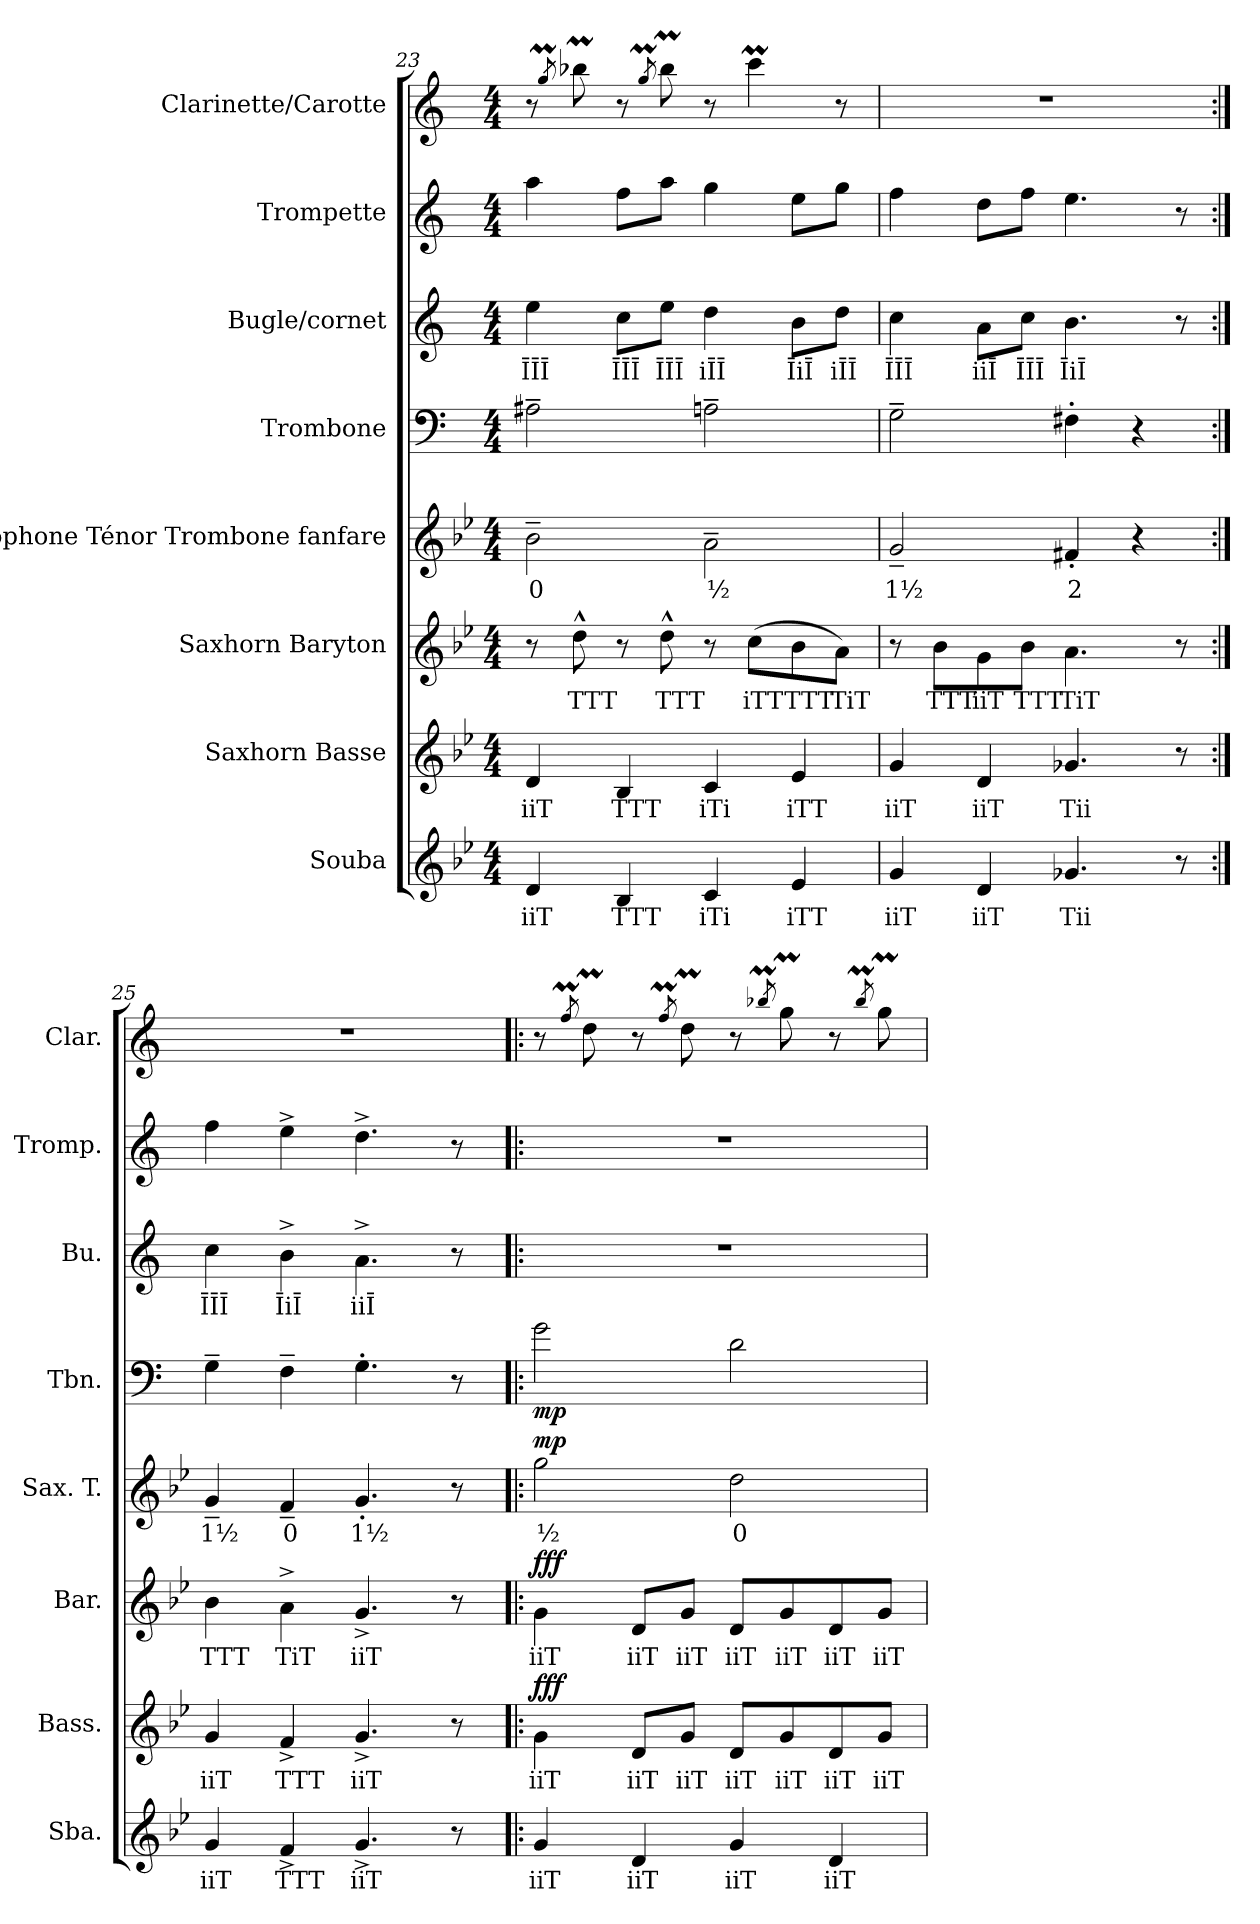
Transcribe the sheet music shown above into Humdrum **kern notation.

**kern	**text	**kern	**text	**dynam	**kern	**text	**dynam	**kern	**text	**dynam	**kern	**dynam	**kern	**text	**kern	**kern
*part8	*part8	*part7	*part7	*part7	*part6	*part6	*part6	*part5	*part5	*part5	*part4	*part4	*part3	*part3	*part2	*part1
*staff8	*staff8	*staff7	*staff7	*staff7	*staff6	*staff6	*staff6	*staff5	*staff5	*staff5	*staff4	*staff4	*staff3	*staff3	*staff2	*staff1
*I"Souba	*	*I"Saxhorn Basse	*	*	*I"Saxhorn Baryton	*	*	*I"Saxophone Ténor Trombone fanfare	*	*	*I"Trombone	*	*I"Bugle/cornet	*	*I"Trompette	*I"Clarinette/Carotte
*I'Sba.	*	*I'Bass.	*	*	*I'Bar.	*	*	*I'Sax. T.	*	*	*I'Tbn.	*	*I'Bu.	*	*I'Tromp.	*I'Clar.
!!LO:PB:g=z
*clefG2	*	*clefG2	*	*	*clefG2	*	*	*clefG2	*	*	*clefF4	*	*clefG2	*	*clefG2	*clefG2
*ITrd15c26	*	*ITrd8c14	*	*	*ITrd8c14	*	*	*ITrd8c14	*	*	*	*	*ITrd1c2	*	*ITrd1c2	*ITrd1c2
*k[b-e-]	*	*k[b-e-]	*	*	*k[b-e-]	*	*	*k[b-e-]	*	*	*k[]	*	*k[b-e-]	*	*k[b-e-]	*k[b-e-]
*M4/4	*	*M4/4	*	*	*M4/4	*	*	*M4/4	*	*	*M4/4	*	*M4/4	*	*M4/4	*M4/4
=23	=23	=23	=23	=23	=23	=23	=23	=23	=23	=23	=23	=23	=23	=23	=23	=23
!	!LO:LY:b	!	!LO:LY:b	!	!	!	!	!	!LO:LY:b	!	!	!	!	!LO:LY:b	!	!
4DD/	iiT	4D/	iiT	.	8r	.	.	2B-~\	0	.	2A#X~\	.	4dd\	ĪĪĪ	4gg\	8r
.	.	.	.	.	.	.	.	.	.	.	.	.	.	.	.	8qffM/
!	!	!	!	!	!	!LO:LY:b	!	!	!	!	!	!	!	!	!	!
.	.	.	.	.	8d^^\	TTT	.	.	.	.	.	.	.	.	.	8aa-XM\
!	!LO:LY:b	!	!LO:LY:b	!	!	!	!	!	!	!	!	!	!	!LO:LY:b	!	!
4BBB-/	TTT	4BB-/	TTT	.	8r	.	.	.	.	.	.	.	8b-\L	ĪĪĪ	8ee-\L	8r
.	.	.	.	.	.	.	.	.	.	.	.	.	.	.	.	8qffM/
!	!	!	!	!	!	!LO:LY:b	!	!	!	!	!	!	!	!LO:LY:b	!	!
.	.	.	.	.	8d^^\	TTT	.	.	.	.	.	.	8dd\J	ĪĪĪ	8gg\J	8aa-M\
!	!LO:LY:b	!	!LO:LY:b	!	!	!	!	!	!LO:LY:b	!	!	!	!	!LO:LY:b	!	!
4CC/	iTi	4C/	iTi	.	8r	.	.	2A~\	½	.	2An~\	.	4cc\	iĪĪ	4ff\	8r
!	!	!	!	!	!	!LO:LY:b	!	!	!	!	!	!	!	!	!	!
.	.	.	.	.	(>8c\L	iTT	.	.	.	.	.	.	.	.	.	4bb-M\
!	!LO:LY:b	!	!LO:LY:b	!	!	!LO:LY:b	!	!	!	!	!	!	!	!LO:LY:b	!	!
4EE-/	iTT	4E-/	iTT	.	8B-\	TTT	.	.	.	.	.	.	8a\L	ĪiĪ	8dd\L	.
!	!	!	!	!	!	!LO:LY:b	!	!	!	!	!	!	!	!LO:LY:b	!	!
.	.	.	.	.	8A\J)	TiT	.	.	.	.	.	.	8cc\J	iĪĪ	8ff\J	8r
=24	=24	=24	=24	=24	=24	=24	=24	=24	=24	=24	=24	=24	=24	=24	=24	=24
!	!LO:LY:b	!	!LO:LY:b	!	!	!	!	!	!LO:LY:b	!	!	!	!	!LO:LY:b	!	!
4GG/	iiT	4G/	iiT	.	8r	.	.	2G~/	1½	.	2G~\	.	4b-\	ĪĪĪ	4ee-\	1r
!	!	!	!	!	!	!LO:LY:b	!	!	!	!	!	!	!	!	!	!
.	.	.	.	.	8B-\L	TTT	.	.	.	.	.	.	.	.	.	.
!	!LO:LY:b	!	!LO:LY:b	!	!	!LO:LY:b	!	!	!	!	!	!	!	!LO:LY:b	!	!
4DD/	iiT	4D/	iiT	.	8G\	iiT	.	.	.	.	.	.	8g\L	iiĪ	8cc\L	.
!	!	!	!	!	!	!LO:LY:b	!	!	!	!	!	!	!	!LO:LY:b	!	!
.	.	.	.	.	8B-\J	TTT	.	.	.	.	.	.	8b-\J	ĪĪĪ	8ee-\J	.
!	!LO:LY:b	!	!LO:LY:b	!	!	!LO:LY:b	!	!	!LO:LY:b	!	!	!	!	!LO:LY:b	!	!
4.GG-X/	Tii	4.G-X/	Tii	.	4.A\	TiT	.	4F#X'/	2	.	4F#X'\	.	4.a\	ĪiĪ	4.dd\	.
.	.	.	.	.	.	.	.	4r	.	.	4r	.	.	.	.	.
8r	.	8r	.	.	8r	.	.	.	.	.	.	.	8r	.	8r	.
=25:|!	=25:|!	=25:|!	=25:|!	=25:|!	=25:|!	=25:|!	=25:|!	=25:|!	=25:|!	=25:|!	=25:|!	=25:|!	=25:|!	=25:|!	=25:|!	=25:|!
!	!LO:LY:b	!	!LO:LY:b	!	!	!LO:LY:b	!	!	!LO:LY:b	!	!	!	!	!LO:LY:b	!	!
4GG/	iiT	4G/	iiT	.	4B-\	TTT	.	4G~/	1½	.	4G~\	.	4b-\	ĪĪĪ	4ee-\	1r
!	!LO:LY:b	!	!LO:LY:b	!	!	!LO:LY:b	!	!	!LO:LY:b	!	!	!	!	!LO:LY:b	!	!
4FF^/	TTT	4F^/	TTT	.	4A^\	TiT	.	4F~/	0	.	4F~\	.	4a^\	ĪiĪ	4dd^\	.
!	!LO:LY:b	!	!LO:LY:b	!	!	!LO:LY:b	!	!	!LO:LY:b	!	!	!	!	!LO:LY:b	!	!
4.GG^/	iiT	4.G^/	iiT	.	4.G^/	iiT	.	4.G'/	1½	.	4.G'\	.	4.g^\	iiĪ	4.cc^\	.
8r	.	8r	.	.	8r	.	.	8r	.	.	8r	.	8r	.	8r	.
!!LO:PB:g=z
=26!|:	=26!|:	=26!|:	=26!|:	=26!|:	=26!|:	=26!|:	=26!|:	=26!|:	=26!|:	=26!|:	=26!|:	=26!|:	=26!|:	=26!|:	=26!|:	=26!|:
!	!LO:LY:b	!	!LO:LY:b	!LO:DY:b	!	!LO:LY:b	!LO:DY:b	!	!LO:LY:b	!LO:DY:b	!	!LO:DY:b	!	!	!	!
4GG/	iiT	4G\	iiT	fff	4G\	iiT	fff	2g\	½	mp	2g\	mp	1r	.	1r	8r
.	.	.	.	.	.	.	.	.	.	.	.	.	.	.	.	8qee-M/
.	.	.	.	.	.	.	.	.	.	.	.	.	.	.	.	8ccM\
!	!LO:LY:b	!	!LO:LY:b	!	!	!LO:LY:b	!	!	!	!	!	!	!	!	!	!
4DD/	iiT	8D/L	iiT	.	8D/L	iiT	.	.	.	.	.	.	.	.	.	8r
.	.	.	.	.	.	.	.	.	.	.	.	.	.	.	.	8qee-M/
!	!	!	!LO:LY:b	!	!	!LO:LY:b	!	!	!	!	!	!	!	!	!	!
.	.	8G/J	iiT	.	8G/J	iiT	.	.	.	.	.	.	.	.	.	8ccM\
!	!LO:LY:b	!	!LO:LY:b	!	!	!LO:LY:b	!	!	!LO:LY:b	!	!	!	!	!	!	!
4GG/	iiT	8D/L	iiT	.	8D/L	iiT	.	2d\	0	.	2d\	.	.	.	.	8r
.	.	.	.	.	.	.	.	.	.	.	.	.	.	.	.	8qaa-XM/
!	!	!	!LO:LY:b	!	!	!LO:LY:b	!	!	!	!	!	!	!	!	!	!
.	.	8G/	iiT	.	8G/	iiT	.	.	.	.	.	.	.	.	.	8ffM\
!	!LO:LY:b	!	!LO:LY:b	!	!	!LO:LY:b	!	!	!	!	!	!	!	!	!	!
4DD/	iiT	8D/	iiT	.	8D/	iiT	.	.	.	.	.	.	.	.	.	8r
.	.	.	.	.	.	.	.	.	.	.	.	.	.	.	.	8qaa-M/
!	!	!	!LO:LY:b	!	!	!LO:LY:b	!	!	!	!	!	!	!	!	!	!
.	.	8G/J	iiT	.	8G/J	iiT	.	.	.	.	.	.	.	.	.	8ffM\
=	=	=	=	=	=	=	=	=	=	=	=	=	=	=	=	=
*-	*-	*-	*-	*-	*-	*-	*-	*-	*-	*-	*-	*-	*-	*-	*-	*-
